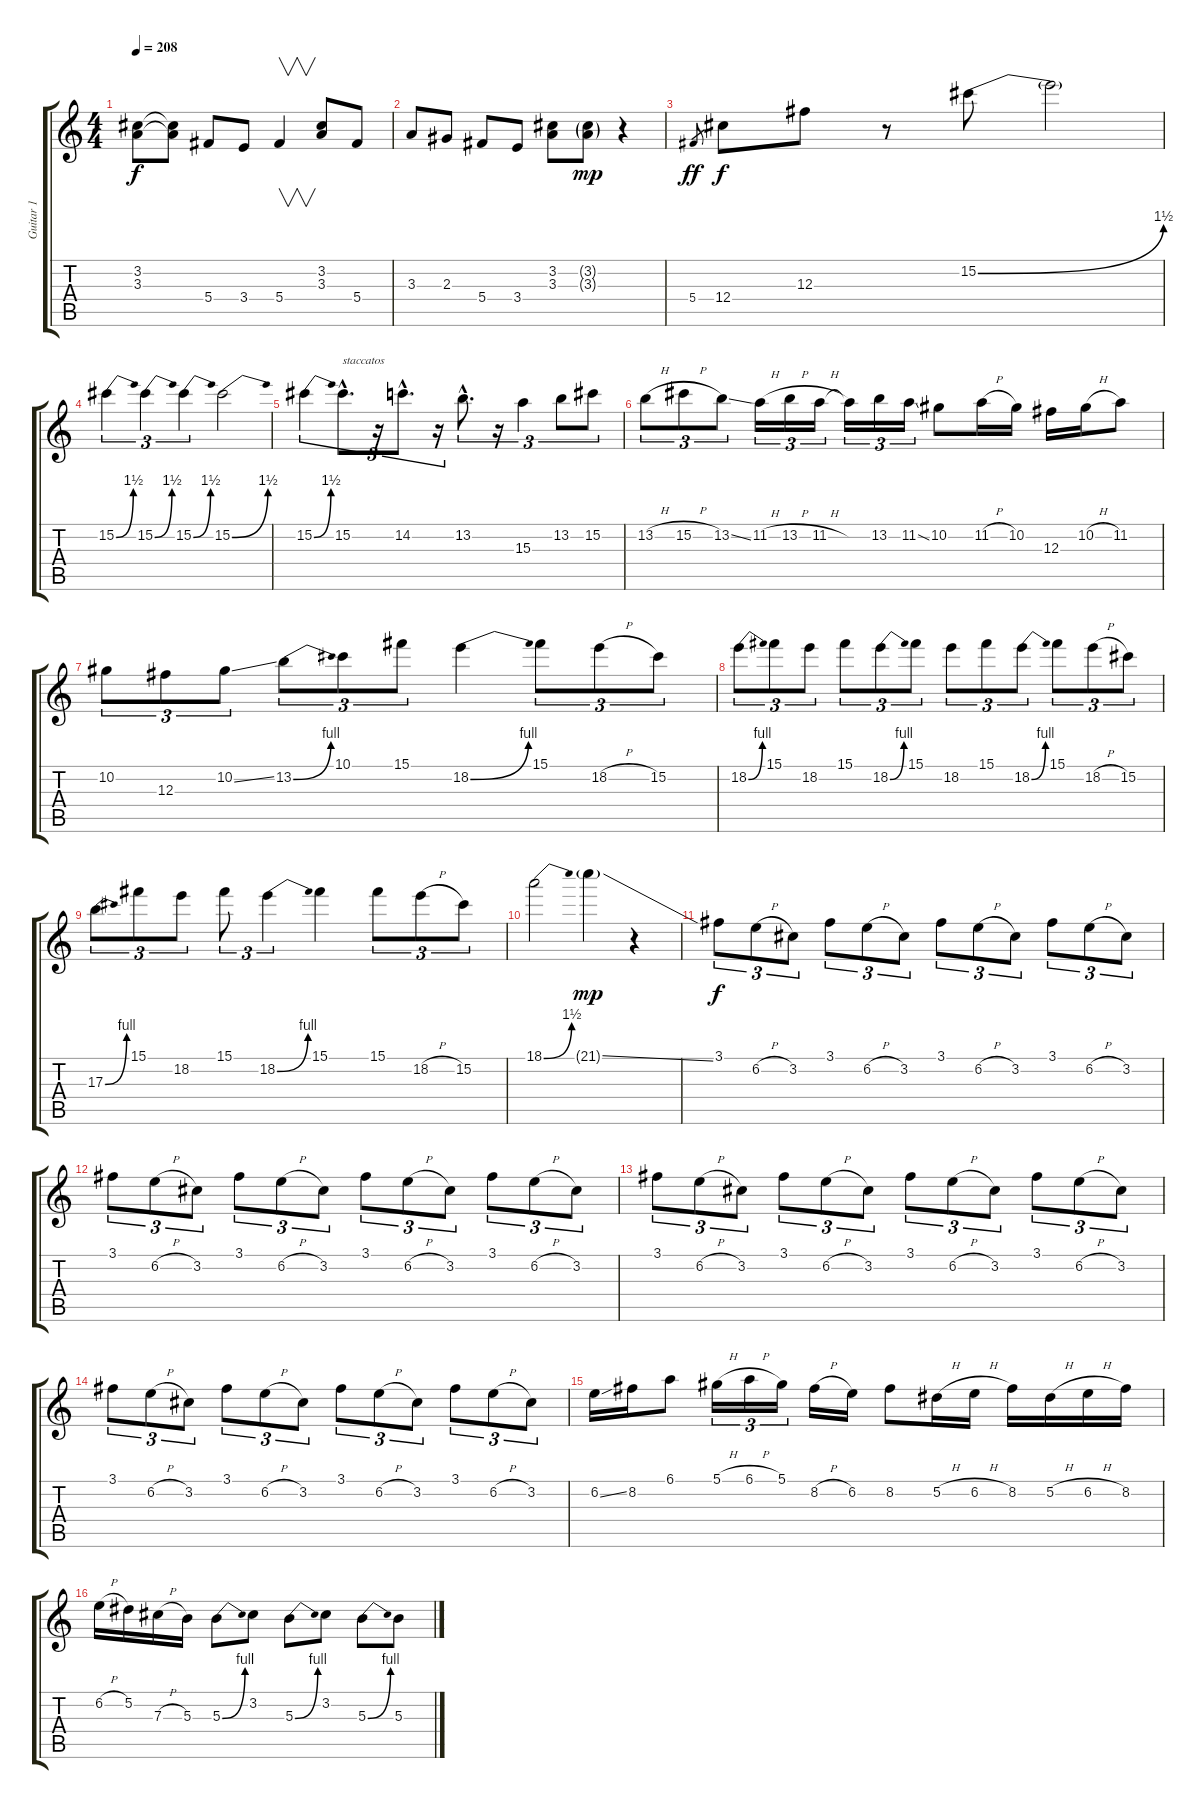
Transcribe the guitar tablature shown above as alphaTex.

\track ("Guitar 1" "Guitar 1") {instrument distortionguitar}
\staff {score tabs}
\tuning (Eb4 Bb3 Gb3 Db3 Ab2 Eb2) {hide}
\ts (4 4)
\tempo 208
\clef g2
\ks c
(3.2{t} 3.3{t}).8{dy f} (3.2{t} 3.3{t}).8 5.4.8 3.4.8 5.4.4{v} (3.2 3.3).8 5.4.8 |
3.3.8 2.3.8 5.4.8 3.4.8 (3.2 3.3).8 (3.2{g} 3.3{g}).8{dy mp} r.4 |
5.4.8{gr dy ff} 12.4.8{dy f} 12.3.8 r.8 15.2{be (bend 0 0 60 6)}.8 15.2{t}.2 |
15.2{be (bend 0 0 60 6)}.4{tu (3 2)} 15.2{be (bend 0 0 60 6)}.4{tu (3 2)} 15.2{be (bend 0 0 60 6)}.4{tu (3 2)} 15.2{be (bend 0 0 60 6)}.2 |
15.2{be (bend 0 0 60 6)}.4{tu (3 2)} 15.2{hac}.8{d tu (3 2) txt "staccatos"} r.16{tu (3 2)} 14.2{hac}.8{d tu (3 2)} r.16{tu (3 2)} 13.2{hac}.8{d tu (3 2)} r.16{tu (3 2)} 15.3.4{tu (3 2)} 13.2.8{tu (3 2)} 15.2.8{tu (3 2)} |
13.2{h}.8{tu (3 2)} 15.2{h}.8{tu (3 2)} 13.2{ss}.8{tu (3 2)} 11.2{h}.16{tu (3 2)} 13.2{h}.16{tu (3 2)} 11.2{h}.16{tu (3 2)} 11.2{t}.16{tu (3 2)} 13.2.16{tu (3 2)} 11.2{ss}.16{tu (3 2)} 10.2.8 11.2{h}.16 10.2.16 12.3.16 10.2{h}.16 11.2.8 |
10.2.8{tu (3 2)} 12.3.8{tu (3 2)} 10.2{ss}.8{tu (3 2)} 13.2{be (bend 0 0 60 4)}.8{tu (3 2)} 10.1.8{tu (3 2)} 15.1.8{tu (3 2)} 18.2{be (bend 0 0 60 4)}.4 15.1.8{tu (3 2)} 18.2{h}.8{tu (3 2)} 15.2.8{tu (3 2)} |
18.2{be (bend 0 0 60 4)}.8{tu (3 2)} 15.1.8{tu (3 2)} 18.2.8{tu (3 2)} 15.1.8{tu (3 2)} 18.2{be (bend 0 0 60 4)}.8{tu (3 2)} 15.1.8{tu (3 2)} 18.2.8{tu (3 2)} 15.1.8{tu (3 2)} 18.2{be (bend 0 0 60 4)}.8{tu (3 2)} 15.1.8{tu (3 2)} 18.2{h}.8{tu (3 2)} 15.2.8{tu (3 2)} |
17.3{be (bend 0 0 60 4)}.8{tu (3 2)} 15.1.8{tu (3 2)} 18.2.8{tu (3 2)} 15.1.8{tu (3 2)} 18.2{be (bend 0 0 60 4)}.4{tu (3 2)} 15.1.4 15.1.8{tu (3 2)} 18.2{h}.8{tu (3 2)} 15.2.8{tu (3 2)} |
18.1{be (bend 0 0 60 6)}.2 21.1{ss g}.4{dy mp} r.4 |
3.1.8{tu (3 2) dy f} 6.2{h}.8{tu (3 2)} 3.2.8{tu (3 2)} 3.1.8{tu (3 2)} 6.2{h}.8{tu (3 2)} 3.2.8{tu (3 2)} 3.1.8{tu (3 2)} 6.2{h}.8{tu (3 2)} 3.2.8{tu (3 2)} 3.1.8{tu (3 2)} 6.2{h}.8{tu (3 2)} 3.2.8{tu (3 2)} |
3.1.8{tu (3 2)} 6.2{h}.8{tu (3 2)} 3.2.8{tu (3 2)} 3.1.8{tu (3 2)} 6.2{h}.8{tu (3 2)} 3.2.8{tu (3 2)} 3.1.8{tu (3 2)} 6.2{h}.8{tu (3 2)} 3.2.8{tu (3 2)} 3.1.8{tu (3 2)} 6.2{h}.8{tu (3 2)} 3.2.8{tu (3 2)} |
3.1.8{tu (3 2)} 6.2{h}.8{tu (3 2)} 3.2.8{tu (3 2)} 3.1.8{tu (3 2)} 6.2{h}.8{tu (3 2)} 3.2.8{tu (3 2)} 3.1.8{tu (3 2)} 6.2{h}.8{tu (3 2)} 3.2.8{tu (3 2)} 3.1.8{tu (3 2)} 6.2{h}.8{tu (3 2)} 3.2.8{tu (3 2)} |
3.1.8{tu (3 2)} 6.2{h}.8{tu (3 2)} 3.2.8{tu (3 2)} 3.1.8{tu (3 2)} 6.2{h}.8{tu (3 2)} 3.2.8{tu (3 2)} 3.1.8{tu (3 2)} 6.2{h}.8{tu (3 2)} 3.2.8{tu (3 2)} 3.1.8{tu (3 2)} 6.2{h}.8{tu (3 2)} 3.2.8{tu (3 2)} |
6.2{ss}.16 8.2.16 6.1.8 5.1{h}.16{tu (3 2)} 6.1{h}.16{tu (3 2)} 5.1.16{tu (3 2)} 8.2{h}.16 6.2.16 8.2.8 5.2{h}.16 6.2{h}.16 8.2.16 5.2{h}.16 6.2{h}.16 8.2.16 |
6.2{h}.16 5.2.16 7.3{h}.16 5.3.16 5.3{be (bend 0 0 60 4)}.8 3.2.8 5.3{be (bend 0 0 60 4)}.8 3.2.8 5.3{be (bend 0 0 60 4)}.8 5.3.8
